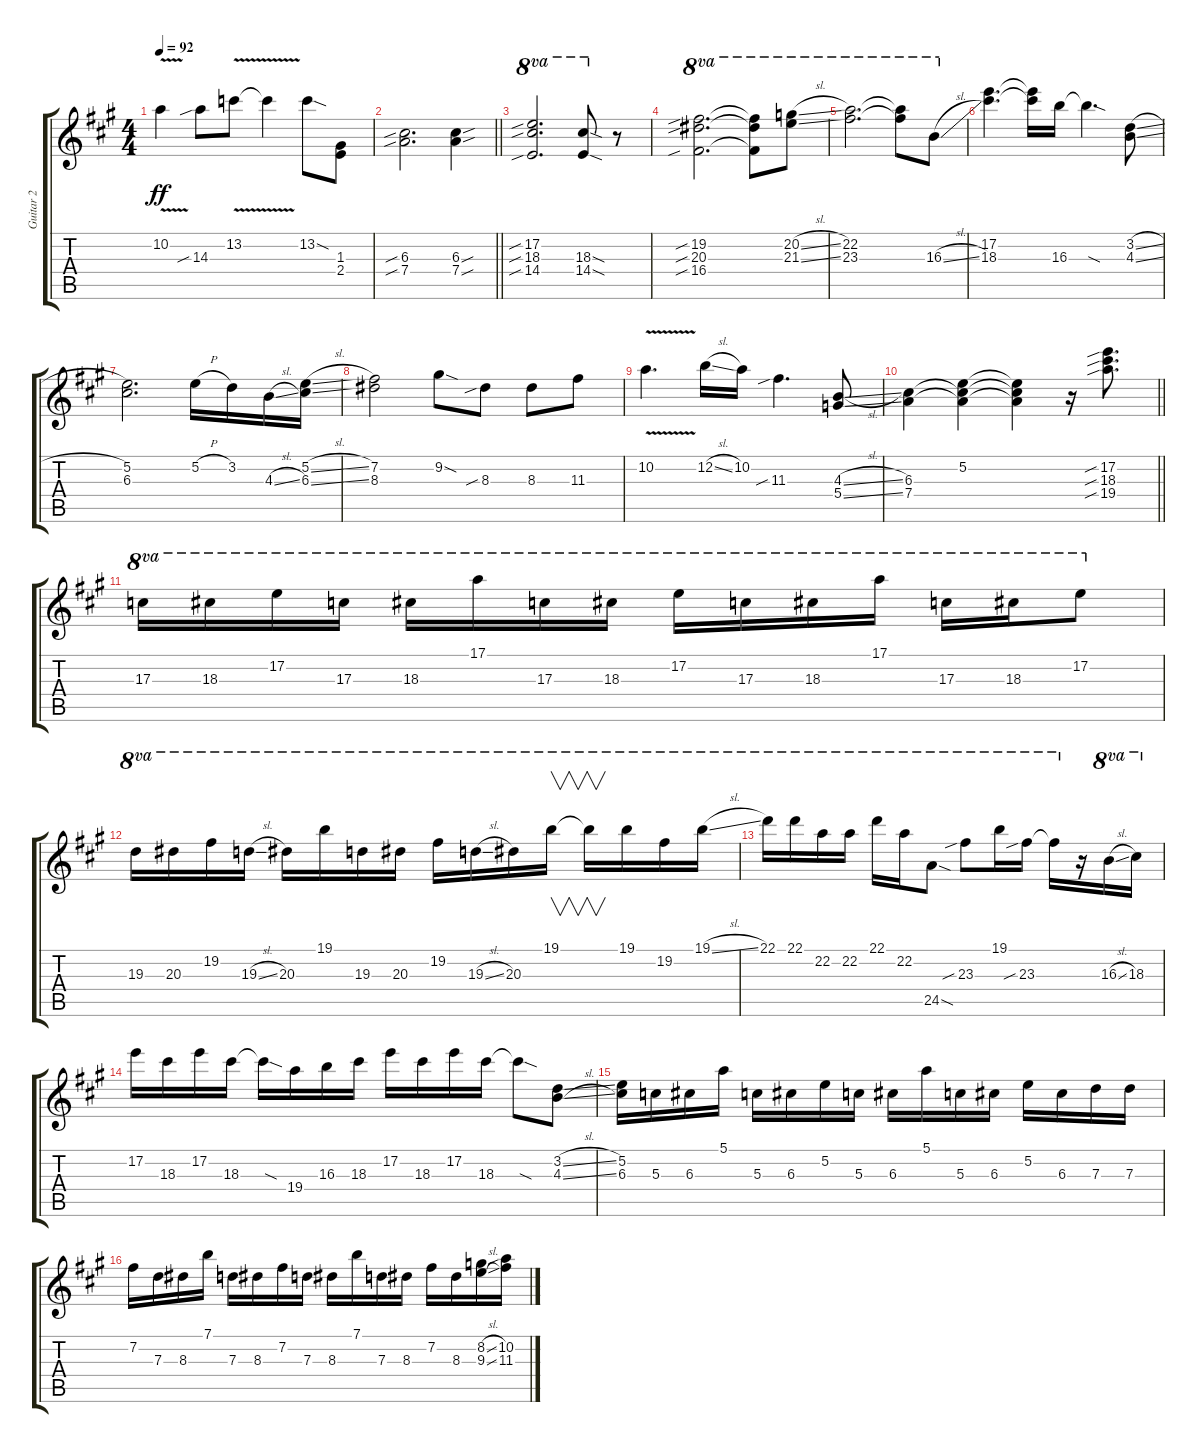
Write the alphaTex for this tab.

\track ("Guitar 2" "Guitar 2") {instrument overdrivenguitar}
\staff {score tabs}
\tuning (E4 B3 G3 D3 A2 E2) {hide}
\ts (4 4)
\tempo 92
\clef g2
\ks a
10.2{v}.4{dy ff} 14.3{sib}.8 13.2{v}.8 13.2{v t}.4 13.2{sod}.8 (1.3 2.4).8 |
\barLineRight lightlight
(6.3{sib} 7.4{sib}).2{d} (6.3{sou} 7.4{sou}).4 |
(17.2{sib} 18.3{sib} 14.4{sib}).2{d ot 8va} (18.3{sod} 14.4{sod}).8{ot 8va} r.8 |
(19.2{sib} 20.3{sib} 16.4{sib}).2{d ot 8va} (19.2{t} 20.3{t} 16.4{t}).8{ot 8va} (20.2{sl} 21.3{ss}).8{ot 8va} |
(22.2 23.3).2{d ot 8va} (22.2{t} 23.3{t}).8{ot 8va} 16.3{sl}.8{ot 8va} |
(17.2 18.3).4{d} (17.2{t} 18.3{t}).16 16.3.16 16.3{sod t}.4{d} (3.2{sl} 4.3{ss}).8 |
(5.2 6.3).2{d} 5.2{h}.16 3.2.16 4.3{sl}.16 (5.2{sl} 6.3{ss}).16 |
(7.2 8.3).2 9.2{sod}.8 8.3{sib}.8 8.3.8 11.3.8 |
10.2{v}.4{d} 12.2{sl}.16 10.2.16 11.3{sib}.4{d} (4.3{sl} 5.4{ss}).8 |
\barLineRight lightlight
(6.3 7.4).4 (5.2 6.3{t} 7.4{t}).4 (5.2{t} 6.3{t} 7.4{t}).4 r.16 (17.2{sib} 18.3{sib} 19.4{sib}).8{d} |
17.3.16{ot 8va} 18.3.16{ot 8va} 17.2.16{ot 8va} 17.3.16{ot 8va} 18.3.16{ot 8va} 17.1.16{ot 8va} 17.3.16{ot 8va} 18.3.16{ot 8va} 17.2.16{ot 8va} 17.3.16{ot 8va} 18.3.16{ot 8va} 17.1.16{ot 8va} 17.3.16{ot 8va} 18.3.16{ot 8va} 17.2.8{ot 8va} |
19.3.16{ot 8va} 20.3.16{ot 8va} 19.2.16{ot 8va} 19.3{sl}.16{ot 8va} 20.3.16{ot 8va} 19.1.16{ot 8va} 19.3.16{ot 8va} 20.3.16{ot 8va} 19.2.16{ot 8va} 19.3{sl}.16{ot 8va} 20.3.16{ot 8va} 19.1.16{v ot 8va} 19.1{t}.16{v ot 8va} 19.1.16{ot 8va} 19.2.16{ot 8va} 19.1{sl}.16{ot 8va} |
22.1.16{ot 8va} 22.1.16{ot 8va} 22.2.16{ot 8va} 22.2.16{ot 8va} 22.1.16{ot 8va} 22.2.16{ot 8va} 24.5{sod}.8{ot 8va} 23.3{sib}.8{ot 8va} 19.1.16{ot 8va} 23.3{sib}.16{ot 8va} 23.3{t}.16{ot 8va} r.16 16.3{sl}.16{ot 8va} 18.3.16{ot 8va} |
17.2.16 18.3.16 17.2.16 18.3.16 18.3{sod t}.16 19.4.16 16.3.16 18.3.16 17.2.16 18.3.16 17.2.16 18.3.16 18.3{sod t}.8 (3.2{sl} 4.3{sl}).8 |
(5.2 6.3).16 5.3.16 6.3.16 5.1.16 5.3.16 6.3.16 5.2.16 5.3.16 6.3.16 5.1.16 5.3.16 6.3.16 5.2.16 6.3.16 7.3.16 7.3.16 |
7.2.16 7.3.16 8.3.16 7.1.16 7.3.16 8.3.16 7.2.16 7.3.16 8.3.16 7.1.16 7.3.16 8.3.16 7.2.16 8.3.16 (8.2{sl} 9.3{sl}).16 (10.2 11.3).16
